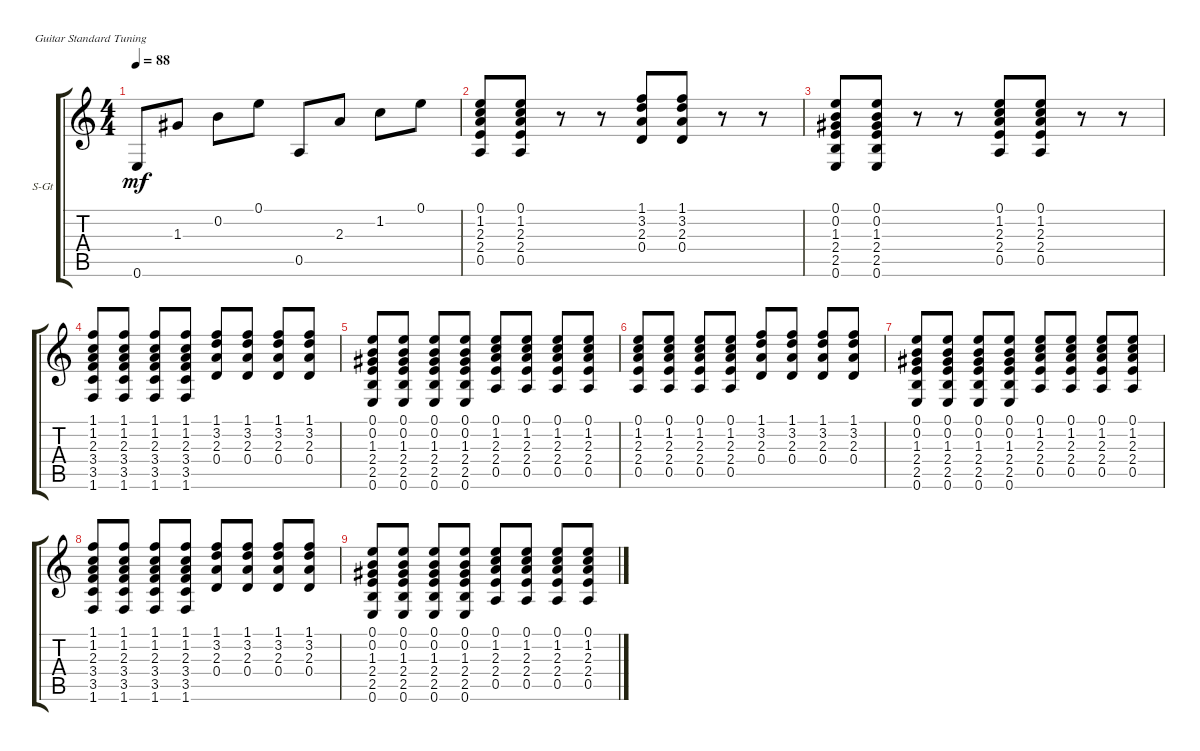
\defaultSystemsLayout 4
\bracketExtendMode groupsimilarinstruments
\firstSystemTrackNameOrientation horizontal
\otherSystemsTrackNameOrientation horizontal
\track ("Steel Guitar" "S-Gt") {instrument acousticguitarsteel}
\staff {score tabs}
\tuning (E4 B3 G3 D3 A2 E2)
\ts (4 4)
\tempo 88
\clef g2
\ks c
0.6.8{dy mf} 1.3.8 0.2.8 0.1.8 0.5.8 2.3.8 1.2.8 0.1.8 |
(0.1 1.2 2.3 2.4 0.5).8 (0.1 1.2 2.3 2.4 0.5).8 r.8 r.8 (0.4 2.3 1.1 3.2).8 (0.4 2.3 1.1 3.2).8 r.8 r.8 |
(0.1 0.2 1.3 2.4 2.5 0.6).8 (0.1 0.2 1.3 2.4 2.5 0.6).8 r.8 r.8 (0.1 1.2 2.3 2.4 0.5).8 (0.1 1.2 2.3 2.4 0.5).8 r.8 r.8 |
(1.6 3.5 3.4 2.3 1.1 1.2).8 (1.6 3.5 3.4 2.3 1.1 1.2).8 (1.6 3.5 3.4 2.3 1.1 1.2).8 (1.6 3.5 3.4 2.3 1.1 1.2).8 (0.4 2.3 1.1 3.2).8 (0.4 2.3 1.1 3.2).8 (0.4 2.3 1.1 3.2).8 (0.4 2.3 1.1 3.2).8 |
(0.1 0.2 1.3 2.4 2.5 0.6).8 (0.1 0.2 1.3 2.4 2.5 0.6).8 (0.1 0.2 1.3 2.4 2.5 0.6).8 (0.1 0.2 1.3 2.4 2.5 0.6).8 (0.1 1.2 2.3 2.4 0.5).8 (0.1 1.2 2.3 2.4 0.5).8 (0.1 1.2 2.3 2.4 0.5).8 (0.1 1.2 2.3 2.4 0.5).8 |
(0.1 1.2 2.3 2.4 0.5).8 (0.1 1.2 2.3 2.4 0.5).8 (0.1 1.2 2.3 2.4 0.5).8 (0.1 1.2 2.3 2.4 0.5).8 (0.4 2.3 1.1 3.2).8 (0.4 2.3 1.1 3.2).8 (0.4 2.3 1.1 3.2).8 (0.4 2.3 1.1 3.2).8 |
(0.1 0.2 1.3 2.4 2.5 0.6).8 (0.1 0.2 1.3 2.4 2.5 0.6).8 (0.1 0.2 1.3 2.4 2.5 0.6).8 (0.1 0.2 1.3 2.4 2.5 0.6).8 (0.1 1.2 2.3 2.4 0.5).8 (0.1 1.2 2.3 2.4 0.5).8 (0.1 1.2 2.3 2.4 0.5).8 (0.1 1.2 2.3 2.4 0.5).8 |
(1.6 3.5 3.4 2.3 1.1 1.2).8 (1.6 3.5 3.4 2.3 1.1 1.2).8 (1.6 3.5 3.4 2.3 1.1 1.2).8 (1.6 3.5 3.4 2.3 1.1 1.2).8 (0.4 2.3 1.1 3.2).8 (0.4 2.3 1.1 3.2).8 (0.4 2.3 1.1 3.2).8 (0.4 2.3 1.1 3.2).8 |
(0.1 0.2 1.3 2.4 2.5 0.6).8 (0.1 0.2 1.3 2.4 2.5 0.6).8 (0.1 0.2 1.3 2.4 2.5 0.6).8 (0.1 0.2 1.3 2.4 2.5 0.6).8 (0.1 1.2 2.3 2.4 0.5).8 (0.1 1.2 2.3 2.4 0.5).8 (0.1 1.2 2.3 2.4 0.5).8 (0.1 1.2 2.3 2.4 0.5).8
